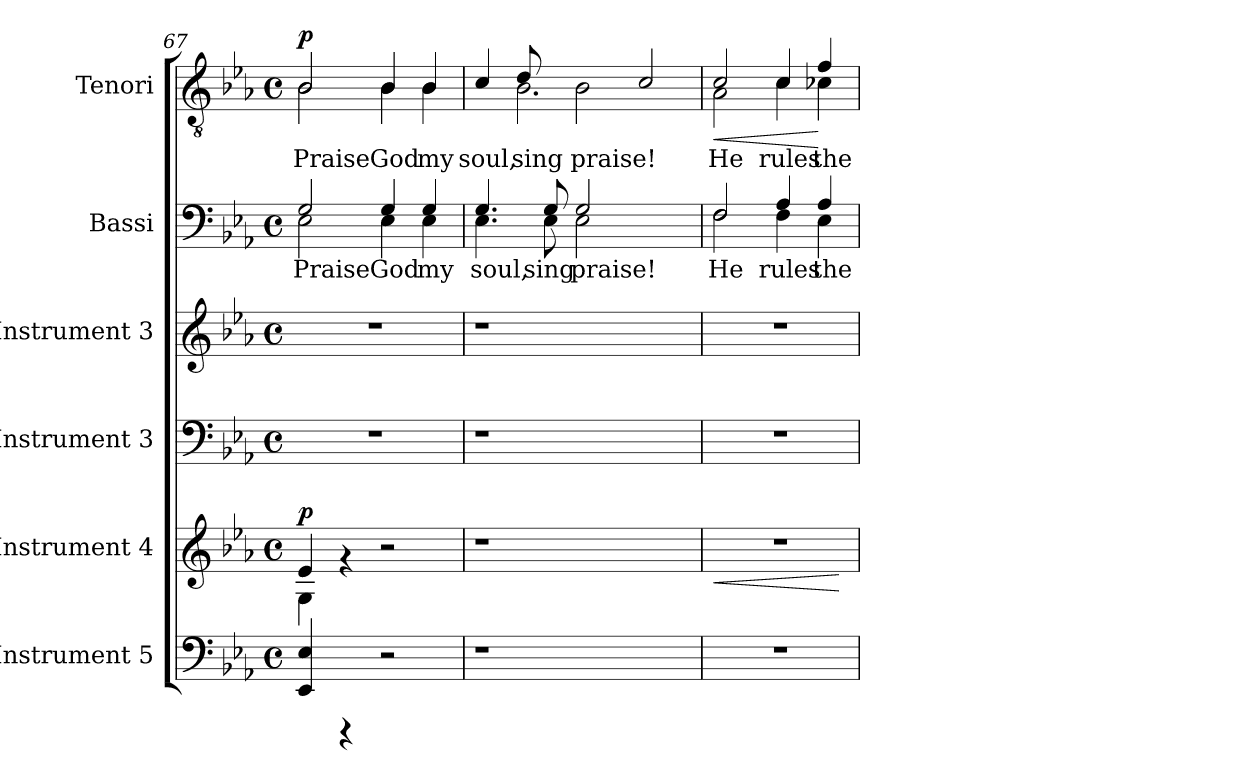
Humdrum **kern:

**kern	**kern	**dynam	**kern	**kern	**kern	**text	**kern	**text	**dynam
*part6	*part5	*part5	*part4	*part3	*part2	*part2	*part1	*part1	*part1
*staff6	*staff5	*staff5	*staff4	*staff3	*staff2	*staff2	*staff1	*staff1	*staff1
*I"Instrument 5	*I"Instrument 4	*	*I"Instrument 3	*I"Instrument 3	*I"Bassi	*	*I"Tenori	*	*
*clefF4	*clefG2	*	*clefF4	*clefG2	*clefF4	*	*clefGv2	*	*
*k[b-e-a-]	*k[b-e-a-]	*	*k[b-e-a-]	*k[b-e-a-]	*k[b-e-a-]	*	*k[b-e-a-]	*	*
*E-:	*E-:	*	*E-:	*E-:	*E-:	*	*E-:	*	*
*M4/4	*M4/4	*	*M4/4	*M4/4	*M4/4	*	*M4/4	*	*
*met(c)	*met(c)	*	*met(c)	*met(c)	*met(c)	*	*met(c)	*	*
=67	=67	=67	=67	=67	=67	=67	=67	=67	=67
*	*^	*	*	*	*^	*	*	*	*
!	!	!	!LO:DY:a	!	!	!	!	!LO:LY:b:cj	!	!LO:LY:b:cj	!LO:DY:a
*	*	*	*	*	*	*	*	*	*^	*	*
4E-/ 4EE-/	4e-/	4G\	p	1r	1r	2G/	2E-\	Praise	2B-/	2B-\	Praise	p
4rCCC	4rf	2.ryy	.	.	.	.	.	.	.	.	.	.
!	!	!	!	!	!	!	!	!LO:LY:b:cj	!	!	!LO:LY:b:cj	!
2r	2r	.	.	.	.	4G/	4E-\	God	4B-/	4B-\	God	.
!	!	!	!	!	!	!	!	!LO:LY:b:cj	!	!	!LO:LY:b:cj	!
.	.	.	.	.	.	4G/	4E-\	my	4B-/	4B-\	my	.
*	*v	*v	*	*	*	*	*	*	*	*	*	*
=68	=68	=68	=68	=68	=68	=68	=68	=68	=68	=68	=68
!	!	!	!	!	!	!	!LO:LY:b:cj	!	!	!LO:LY:b:cj	!
1r	1r	.	1r	1r	4.G/	4.E-\	soul,	4c/	4ryy	soul,	.
!	!	!	!	!	!	!	!	!	!	!LO:LY:b:cj	!
.	.	.	.	.	.	.	.	2.B-\	8d/	sing	.
!	!	!	!	!	!	!	!LO:LY:b:cj	!	!	!	!
.	.	.	.	.	8G/	8E-\	sing	.	8ryy	.	.
!	!	!	!	!	!	!	!LO:LY:b:cj	!	!	!LO:LY:b:cj	!
.	.	.	.	.	2G/	2E-\	praise!	.	2B-\	praise!	.
2ryy	2ryy	.	2ryy	2ryy	2ryy	2ryy	.	2c/	2ryy	.	.
=69	=69	=69	=69	=69	=69	=69	=69	=69	=69	=69	=69
!	!	!LO:HP:b	!	!	!	!	!LO:LY:b:cj	!	!	!LO:LY:b:cj	!LO:HP:b
1r	1r	<	1r	1r	2F/	2F\	He	2c/	2A-\	He	<
!	!	!	!	!	!	!	!LO:LY:b:cj	!	!	!LO:LY:b:cj	!
.	.	.	.	.	4A-/	4F\	rules	4c/	4c\	rules	.
!	!	!	!	!	!	!	!LO:LY:b:cj	!	!	!LO:LY:b:cj	!
.	.	.	.	.	4A-/	4E-\	the	4c-X\	4f/	the	[
*	*	*	*	*	*v	*v	*	*	*	*	*
*	*	*	*	*	*	*	*v	*v	*	*
.	.	[	.	.	.	.	.	.	.
=	=	=	=	=	=	=	=	=	=
*-	*-	*-	*-	*-	*-	*-	*-	*-	*-
